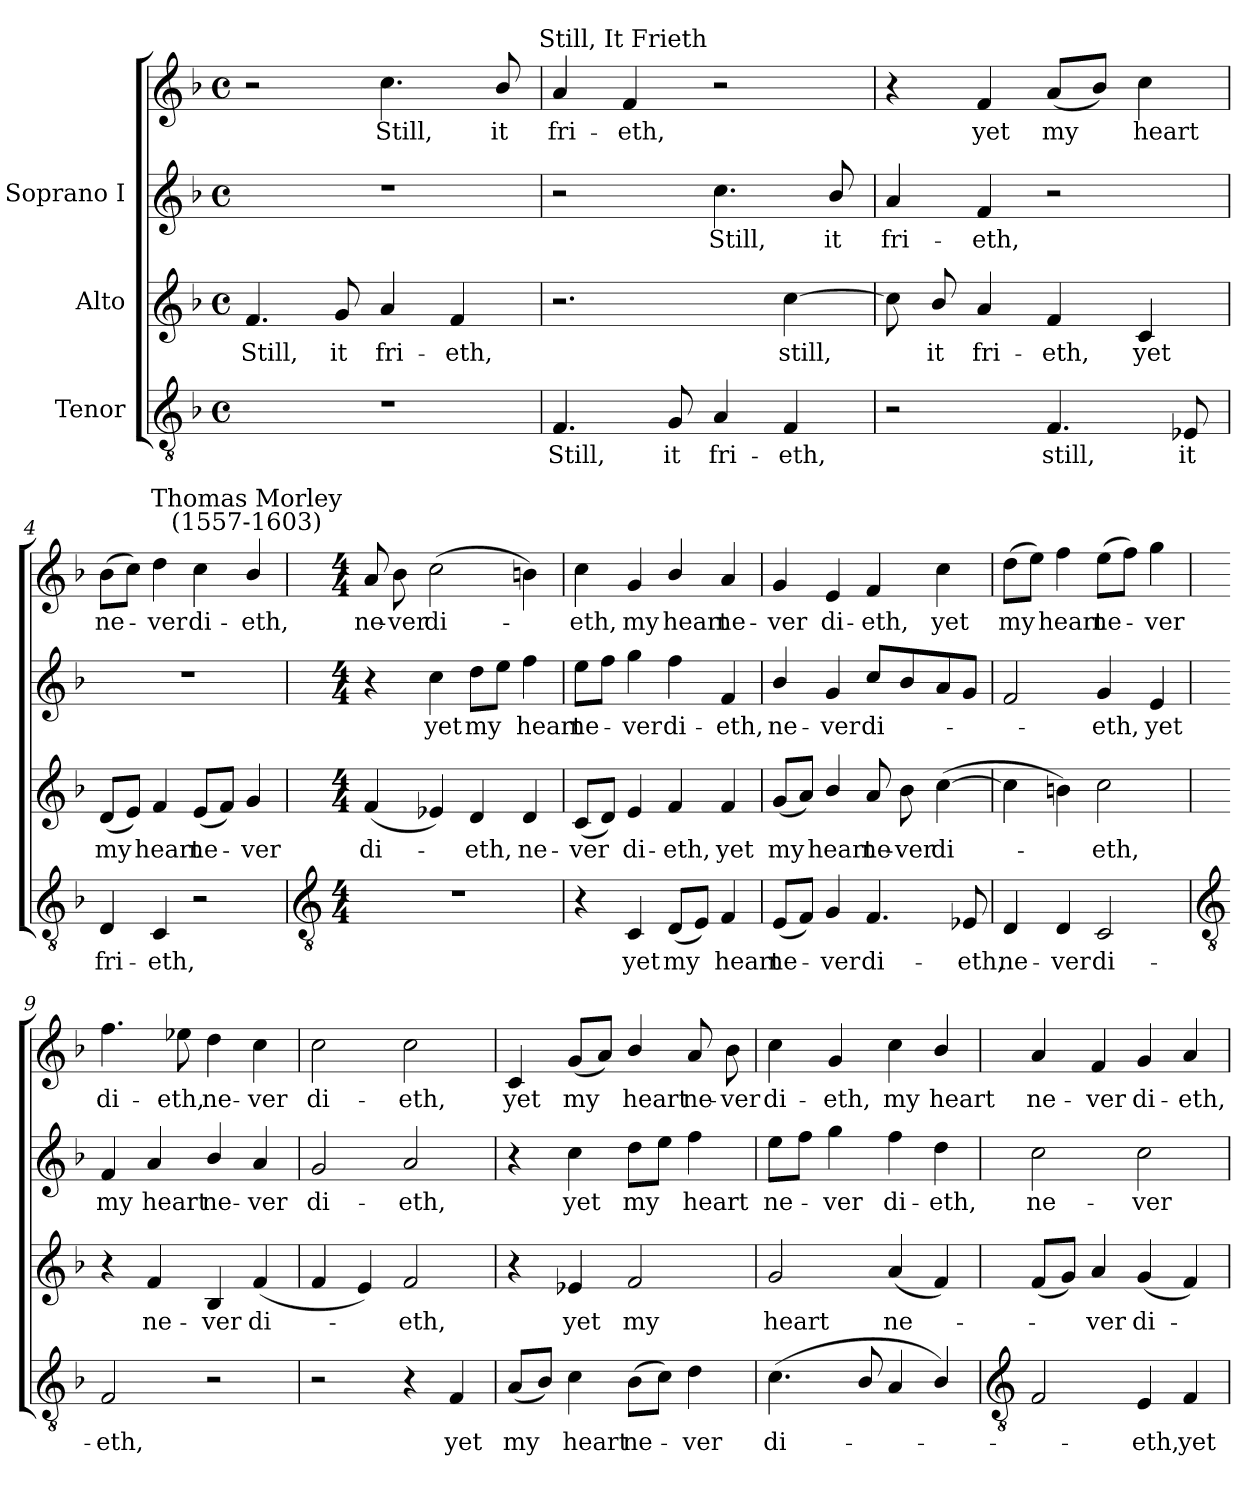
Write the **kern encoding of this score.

**kern	**text	**kern	**text	**kern	**text	**kern	**text
*part3	*part3	*part2	*part2	*part1	*part1	*part1	*part1
*staff4	*staff4	*staff3	*staff3	*staff2	*staff2	*staff1	*staff1
*I"Tenor	*	*I"Alto	*	*I"Soprano I	*	*	*
*clefGv2	*	*clefG2	*	*clefG2	*	*clefG2	*
*k[b-]	*	*k[b-]	*	*k[b-]	*	*k[b-]	*
*F:	*	*F:	*	*F:	*	*F:	*
*M4/4	*	*M4/4	*	*M4/4	*	*M4/4	*
*met(c)	*	*met(c)	*	*met(c)	*	*met(c)	*
=1	=1	=1	=1	=1	=1	=1	=1
!	!	!	!LO:LY:b	!	!	!	!
1r	.	4.f	Still,	1r	.	2r	.
!	!	!	!LO:LY:b	!	!	!	!
.	.	8g	it	.	.	.	.
!	!	!	!LO:LY:b	!	!	!	!LO:LY:b
.	.	4a	fri-	.	.	4.cc	Still,
!	!	!	!LO:LY:b	!	!	!	!
.	.	4f	-eth,	.	.	.	.
!	!	!	!	!	!	!	!LO:LY:b
.	.	.	.	.	.	8b-/	it
=2	=2	=2	=2	=2	=2	=2	=2
!	!LO:LY:b	!	!	!	!	!	!LO:LY:b
4.F	Still,	2.r	.	2r	.	4a	fri-
!	!	!	!	!	!	!LO:TX:a:cj:t=Still, It Frieth	!
!	!	!	!	!	!	!	!LO:LY:b
.	.	.	.	.	.	4f	-eth,
!	!LO:LY:b	!	!	!	!	!	!
8G	it	.	.	.	.	.	.
!	!LO:LY:b	!	!	!	!LO:LY:b	!	!
4A	fri-	.	.	4.cc	Still,	2r	.
!	!LO:LY:b	!	!LO:LY:b	!	!	!	!
4F	-eth,	[4cc	still,	.	.	.	.
!	!	!	!	!	!LO:LY:b	!	!
.	.	.	.	8b-/	it	.	.
=3	=3	=3	=3	=3	=3	=3	=3
!	!	!	!	!	!LO:LY:b	!	!
2r	.	8cc]	.	4a	fri-	4r	.
!	!	!	!LO:LY:b	!	!	!	!
.	.	8b-/	it	.	.	.	.
!	!	!	!LO:LY:b	!	!LO:LY:b	!	!LO:LY:b
.	.	4a	fri-	4f	-eth,	4f	yet
!	!LO:LY:b	!	!LO:LY:b	!	!	!	!LO:LY:b
4.F	still,	4f	-eth,	2r	.	(<8aL	my
.	.	.	.	.	.	8b-J)	.
!	!	!	!LO:LY:b	!	!	!	!LO:LY:b
.	.	4c	yet	.	.	4cc	heart
!	!LO:LY:b	!	!	!	!	!	!
8E-X	it	.	.	.	.	.	.
=4	=4	=4	=4	=4	=4	=4	=4
!	!LO:LY:b	!	!LO:LY:b	!	!	!	!LO:LY:b
4D	fri-	(<8dL	my	1r	.	(>8b-L	ne-
.	.	8eJ)	.	.	.	8ccJ)	.
!	!LO:LY:b	!	!LO:LY:b	!	!	!	!LO:LY:b
4C	-eth,	4f	heart	.	.	4dd	ver
!	!	!	!LO:LY:b	!	!	!	!LO:LY:b
2r	.	(<8eL	ne-	.	.	4cc	di-
.	.	8fJ)	.	.	.	.	.
!	!	!	!	!	!	!LO:TX:a:cj:t=Thomas Morley\n(1557-1603)	!
!	!	!	!LO:LY:b	!	!	!	!LO:LY:b
.	.	4g	ver	.	.	4b-/	-eth,
!!LO:LB:g=z
=5	=5	=5	=5	=5	=5	=5	=5
*clefGv2	*	*	*	*	*	*	*
*M4/4	*	*M4/4	*	*M4/4	*	*M4/4	*
!	!	!	!LO:LY:b	!	!	!	!LO:LY:b
1r	.	(<4f	di-	4r	.	8a	ne-
!	!	!	!	!	!	!	!LO:LY:b
.	.	.	.	.	.	8b-	-ver
!	!	!	!	!	!LO:LY:b	!	!LO:LY:b
.	.	4e-X)	.	4cc	yet	(>2cc	di-
!	!	!	!LO:LY:b	!	!LO:LY:b	!	!
.	.	4d	eth,	8ddL	my	.	.
.	.	.	.	8eeJ	.	.	.
!	!	!	!LO:LY:b	!	!LO:LY:b	!	!
.	.	4d	ne-	4ff	heart	4bn)	.
=6	=6	=6	=6	=6	=6	=6	=6
!	!	!	!LO:LY:b	!	!LO:LY:b	!	!LO:LY:b
4r	.	(<8cL	-ver	8eeL	-ne-	4cc	eth,
.	.	8dJ)	.	8ffJ	.	.	.
!	!LO:LY:b	!	!LO:LY:b	!	!LO:LY:b	!	!LO:LY:b
4C	yet	4e	di-	4gg	ver	4g	my
!	!LO:LY:b	!	!LO:LY:b	!	!LO:LY:b	!	!LO:LY:b
(<8DL	my	4f	-eth,	4ff	di-	4b-/	heart
8EJ)	.	.	.	.	.	.	.
!	!LO:LY:b	!	!LO:LY:b	!	!LO:LY:b	!	!LO:LY:b
4F	heart	4f	yet	4f	-eth,	4a	ne-
=7	=7	=7	=7	=7	=7	=7	=7
!	!LO:LY:b	!	!LO:LY:b	!	!LO:LY:b	!	!LO:LY:b
(<8EL	ne-	(<8gL	my	4b-/	ne-	4g	ver
8FJ)	.	8aJ)	.	.	.	.	.
!	!LO:LY:b	!	!LO:LY:b	!	!LO:LY:b	!	!LO:LY:b
4G	-ver	4b-/	heart	4g	-ver	4e	di-
!	!LO:LY:b	!	!LO:LY:b	!	!LO:LY:b	!	!LO:LY:b
4.F	di-	8a	ne-	8ccL	di-	4f	-eth,
!	!	!	!LO:LY:b	!	!	!	!
.	.	8b-	-ver	8b-	.	.	.
!	!	!	!LO:LY:b	!	!	!	!LO:LY:b
.	.	(>[4cc	di-	8a	.	4cc	yet
!	!LO:LY:b	!	!	!	!	!	!
8E-X	-eth,	.	.	8gJ	.	.	.
=8	=8	=8	=8	=8	=8	=8	=8
!	!LO:LY:b	!	!	!	!	!	!LO:LY:b
4D	ne-	4cc]	.	2f	.	(>8ddL	my
.	.	.	.	.	.	8eeJ)	.
!	!LO:LY:b	!	!	!	!	!	!LO:LY:b
4D	-ver	4bn)	.	.	.	4ff	heart
!	!LO:LY:b	!	!LO:LY:b	!	!LO:LY:b	!	!LO:LY:b
2C	di-	2cc	eth,	4g	eth,	(>8eeL	ne-
.	.	.	.	.	.	8ffJ)	.
!	!	!	!	!	!LO:LY:b	!	!LO:LY:b
.	.	.	.	4e	yet	4gg	ver
!!LO:LB:g=z
=9	=9	=9	=9	=9	=9	=9	=9
*clefGv2	*	*	*	*	*	*	*
!	!LO:LY:b	!	!	!	!LO:LY:b	!	!LO:LY:b
2F	-eth,	4r	.	4f	my	4.ff	di-
!	!	!	!LO:LY:b	!	!LO:LY:b	!	!
.	.	4f	ne-	4a	heart	.	.
!	!	!	!	!	!	!	!LO:LY:b
.	.	.	.	.	.	8ee-X	-eth,
!	!	!	!LO:LY:b	!	!LO:LY:b	!	!LO:LY:b
2r	.	4B-	-ver	4b-/	ne-	4dd	ne-
!	!	!	!LO:LY:b	!	!LO:LY:b	!	!LO:LY:b
.	.	(<4f	di-	4a	-ver	4cc	-ver
=10	=10	=10	=10	=10	=10	=10	=10
!	!	!	!	!	!LO:LY:b	!	!LO:LY:b
2r	.	4f	.	2g	di-	2cc	di-
.	.	4e)	.	.	.	.	.
!	!	!	!LO:LY:b	!	!LO:LY:b	!	!LO:LY:b
4r	.	2f	eth,	2a	-eth,	2cc	-eth,
!	!LO:LY:b	!	!	!	!	!	!
4F	yet	.	.	.	.	.	.
=11	=11	=11	=11	=11	=11	=11	=11
!	!LO:LY:b	!	!	!	!	!	!LO:LY:b
(<8AL	my	4r	.	4r	.	4c	yet
8B-J)	.	.	.	.	.	.	.
!	!LO:LY:b	!	!LO:LY:b	!	!LO:LY:b	!	!LO:LY:b
4c	heart	4e-X	yet	4cc	yet	(<8gL	my
.	.	.	.	.	.	8aJ)	.
!	!LO:LY:b	!	!LO:LY:b	!	!LO:LY:b	!	!LO:LY:b
(>8B-L	ne-	2f	my	8ddL	my	4b-/	heart
8cJ)	.	.	.	8eeJ	.	.	.
!	!LO:LY:b	!	!	!	!LO:LY:b	!	!LO:LY:b
4d	ver	.	.	4ff	heart	8a	ne-
!	!	!	!	!	!	!	!LO:LY:b
.	.	.	.	.	.	8b-	-ver
=12	=12	=12	=12	=12	=12	=12	=12
!	!LO:LY:b	!	!LO:LY:b	!	!LO:LY:b	!	!LO:LY:b
(<4.c	di-	2g	heart	8eeL	ne-	4cc	di-
.	.	.	.	8ffJ	.	.	.
!	!	!	!	!	!LO:LY:b	!	!LO:LY:b
.	.	.	.	4gg	ver	4g	-eth,
8B-/	.	.	.	.	.	.	.
!	!	!	!LO:LY:b	!	!LO:LY:b	!	!LO:LY:b
4A	.	(<4a	ne-	4ff	di-	4cc	my
!	!	!	!	!	!LO:LY:b	!	!LO:LY:b
4B-/)	.	4f)	.	4dd	-eth,	4b-/	heart
!!LO:LB:g=z
=13	=13	=13	=13	=13	=13	=13	=13
*clefGv2	*	*	*	*	*	*	*
!	!	!	!	!	!LO:LY:b	!	!LO:LY:b
2F	.	(<8fL	.	2cc	ne-	4a	ne-
.	.	8gJ)	.	.	.	.	.
!	!	!	!LO:LY:b	!	!	!	!LO:LY:b
.	.	4a	ver	.	.	4f	-ver
!	!LO:LY:b	!	!LO:LY:b	!	!LO:LY:b	!	!LO:LY:b
4E	eth,	(<4g	di-	2cc	-ver	4g	di-
!	!LO:LY:b	!	!	!	!	!	!LO:LY:b
4F	yet	4f)	.	.	.	4a	-eth,
=	=	=	=	=	=	=	=
*-	*-	*-	*-	*-	*-	*-	*-
